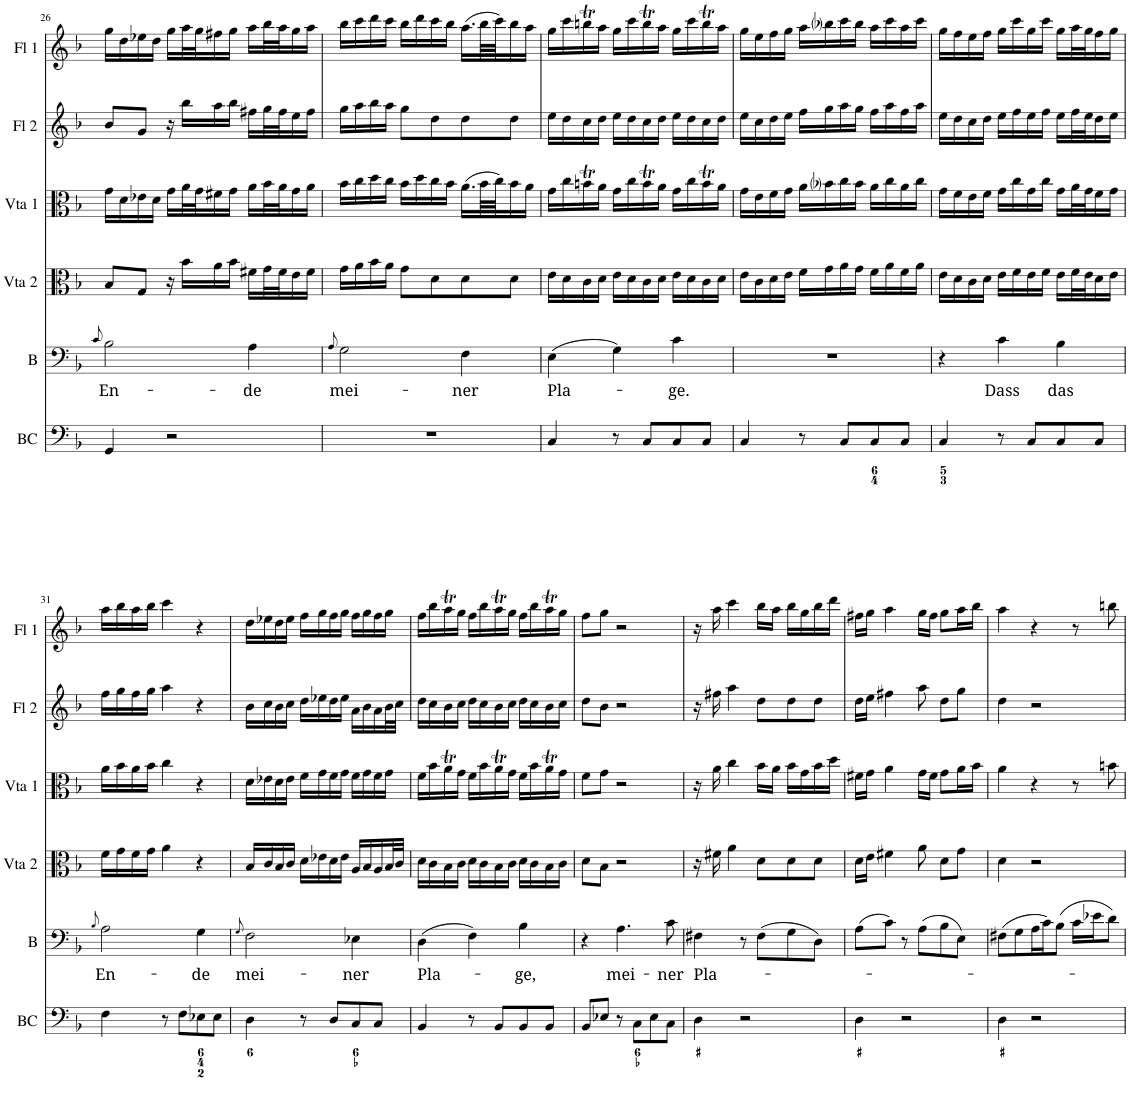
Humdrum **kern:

**kern	**kern	**text	**kern	**kern	**kern	**kern
*part6	*part5	*part5	*part4	*part3	*part2	*part1
*staff6	*staff5	*staff5	*staff4	*staff3	*staff2	*staff1
*I"Basso continuo	*I"Bass	*	*I"Violetta 2	*I"Violetta 1	*I"Flauto 2	*I"Flauto 1
*I'BC	*I'B	*	*I'Vta 2	*I'Vta 1	*I'Fl 2	*I'Fl 1
!!LO:PB:g=z
*clefF4	*clefF4	*	*clefC3	*clefC3	*clefG2	*clefG2
*Trd7c12	*	*	*	*	*	*
*k[b-]	*k[b-]	*	*k[b-]	*k[b-]	*k[b-]	*k[b-]
*F:	*F:	*	*F:	*F:	*F:	*F:
*M3/4	*M3/4	*	*M3/4	*M3/4	*M3/4	*M3/4
=26	=26	=26	=26	=26	=26	=26
.	8qc/	.	.	.	.	.
!	!	!LO:LY:b	!	!	!	!
4GG/	2B-\	En-	8B-/L	16g\LL	8b-/L	16gg\LL
.	.	.	.	16d\	.	16dd\
.	.	.	8G/J	16e-X\	8g/J	16ee-X\
.	.	.	.	16d\JJ	.	16dd\JJ
2r	.	.	16r	16g\LL	16r	16gg\LL
.	.	.	16b-\LL	32a\L	16bb-\LL	32aa\L
.	.	.	.	32g\J	.	32gg\J
.	.	.	16a\	16f#X\	16aa\	16ff#X\
.	.	.	16b-\JJ	16g\JJ	16bb-\JJ	16gg\JJ
!	!	!LO:LY:b	!	!	!	!
.	4A\	-de	16f#X\LL	16a\LL	16ff#X\LL	16aa\LL
.	.	.	32g\L	32b-\L	32gg\L	32bb-\L
.	.	.	32f#\J	32a\J	32ff#\J	32aa\J
.	.	.	16e\	16g\	16ee\	16gg\
.	.	.	16f#\JJ	16a\JJ	16ff#\JJ	16aa\JJ
=27	=27	=27	=27	=27	=27	=27
.	8qA/	.	.	.	.	.
!	!	!LO:LY:b	!	!	!	!
2.r	2G\	mei-	16g\LL	16b-\LL	16gg\LL	16bb-\LL
.	.	.	16a\	16cc\	16aa\	16ccc\
.	.	.	16b-\	16dd\	16bb-\	16ddd\
.	.	.	16a\JJ	16cc\JJ	16aa\JJ	16ccc\JJ
.	.	.	8g\L	16b-\LL	8gg\L	16bb-\LL
.	.	.	.	16dd\	.	16ddd\
.	.	.	8d\	16cc\	8dd\	16ccc\
.	.	.	.	16b-\JJ	.	16bb-\JJ
!	!	!LO:LY:b	!	!	!	!
.	4F\	-ner	8d\	(>16.a\LL	8dd\	(>16.aa\LL
.	.	.	.	64b-\LL	.	64bb-\LL
.	.	.	.	64cc\JJ)	.	64ccc\JJ)
.	.	.	8d\J	16b-\	8dd\J	16bb-\
.	.	.	.	16a\JJ	.	16aa\JJ
=28	=28	=28	=28	=28	=28	=28
!	!	!LO:LY:b	!	!	!	!
4C/	(>4E\	Pla-	16e\LL	16g\LL	16ee\LL	16gg\LL
.	.	.	16d\	16cc\	16dd\	16ccc\
.	.	.	16c\	16bnt\	16cc\	16bbnt\
.	.	.	16d\JJ	16a\JJ	16dd\JJ	16aa\JJ
8r	4G\)	.	16e\LL	16g\LL	16ee\LL	16gg\LL
.	.	.	16d\	16cc\	16dd\	16ccc\
8C/L	.	.	16c\	16bt\	16cc\	16bbt\
.	.	.	16d\JJ	16a\JJ	16dd\JJ	16aa\JJ
!	!	!LO:LY:b	!	!	!	!
8C/	4c\	-ge.	16e\LL	16g\LL	16ee\LL	16gg\LL
.	.	.	16d\	16cc\	16dd\	16ccc\
8C/J	.	.	16c\	16bt\	16cc\	16bbt\
.	.	.	16d\JJ	16a\JJ	16dd\JJ	16aa\JJ
=29	=29	=29	=29	=29	=29	=29
4C/	2.r	.	16e\LL	16g\LL	16ee\LL	16gg\LL
.	.	.	16c\	16e\	16cc\	16ee\
.	.	.	16d\	16f\	16dd\	16ff\
.	.	.	16e\JJ	16g\JJ	16ee\JJ	16gg\JJ
8r	.	.	16f\LL	16a\LL	16ff\LL	16aa\LL
.	.	.	16g\	16b-i\	16gg\	16bb-i\
8C/L	.	.	16a\	16cc\	16aa\	16ccc\
.	.	.	16g\JJ	16b-\JJ	16gg\JJ	16bb-\JJ
8C/	.	.	16f\LL	16a\LL	16ff\LL	16aa\LL
.	.	.	16a\	16cc\	16aa\	16ccc\
8C/J	.	.	16f\	16a\	16ff\	16aa\
.	.	.	16a\JJ	16cc\JJ	16aa\JJ	16ccc\JJ
=30	=30	=30	=30	=30	=30	=30
4C/	4r	.	16e\LL	16g\LL	16ee\LL	16gg\LL
.	.	.	16d\	16f\	16dd\	16ff\
.	.	.	16c\	16e\	16cc\	16ee\
.	.	.	16d\JJ	16f\JJ	16dd\JJ	16ff\JJ
!	!	!LO:LY:b	!	!	!	!
8r	4c\	Dass	16e\LL	16g\LL	16ee\LL	16gg\LL
.	.	.	16f\	16cc\	16ff\	16ccc\
8C/L	.	.	16e\	16g\	16ee\	16gg\
.	.	.	16f\JJ	16cc\JJ	16ff\JJ	16ccc\JJ
!	!	!LO:LY:b	!	!	!	!
8C/	4B-\	das	16e\LL	16g\LL	16ee\LL	16gg\LL
.	.	.	32f\L	32a\L	32ff\L	32aa\L
.	.	.	32e\J	32g\J	32ee\J	32gg\J
8C/J	.	.	16d\	16f\	16dd\	16ff\
.	.	.	16e\JJ	16g\JJ	16ee\JJ	16gg\JJ
!!LO:LB:g=z
=31	=31	=31	=31	=31	=31	=31
.	8qB-/	.	.	.	.	.
!	!	!LO:LY:b	!	!	!	!
4F\	2A\	En-	16f\LL	16a\LL	16ff\LL	16aa\LL
.	.	.	16g\	16b-\	16gg\	16bb-\
.	.	.	16f\	16a\	16ff\	16aa\
.	.	.	16g\JJ	16b-\JJ	16gg\JJ	16bb-\JJ
8r	.	.	4a\	4cc\	4aa\	4ccc\
8F\L	.	.	.	.	.	.
!	!	!LO:LY:b	!	!	!	!
8E-X\	4G\	-de	4r	4r	4r	4r
8E-\J	.	.	.	.	.	.
=32	=32	=32	=32	=32	=32	=32
.	8qG/	.	.	.	.	.
!	!	!LO:LY:b	!	!	!	!
4D\	2F\	mei-	16B-/LL	16d\LL	16b-\LL	16dd\LL
.	.	.	16c/	16e-X\	16cc\	16ee-X\
.	.	.	16B-/	16d\	16b-\	16dd\
.	.	.	16c/JJ	16e-\JJ	16cc\JJ	16ee-\JJ
8r	.	.	16d\LL	16f\LL	16dd\LL	16ff\LL
.	.	.	16e-X\	16g\	16ee-X\	16gg\
8D/L	.	.	16d\	16f\	16dd\	16ff\
.	.	.	16e-\JJ	16g\JJ	16ee-\JJ	16gg\JJ
!	!	!LO:LY:b	!	!	!	!
8C/	4E-X\	-ner	16A/LL	16f\LL	16a\LL	16ff\LL
.	.	.	16B-/	16g\	16b-\	16gg\
8C/J	.	.	16A/	16f\	16a\	16ff\
.	.	.	32B-/L	16g\JJ	32b-\L	16gg\JJ
.	.	.	32c/JJJ	.	32cc\JJJ	.
=33	=33	=33	=33	=33	=33	=33
!	!	!LO:LY:b	!	!	!	!
4BB-/	(>4D\	Pla-	16d\LL	16f\LL	16dd\LL	16ff\LL
.	.	.	16c\	16b-\	16cc\	16bb-\
.	.	.	16B-\	16at\	16b-\	16aat\
.	.	.	16c\JJ	16g\JJ	16cc\JJ	16gg\JJ
8r	4F\)	.	16d\LL	16f\LL	16dd\LL	16ff\LL
.	.	.	16c\	16b-\	16cc\	16bb-\
8BB-/L	.	.	16B-\	16at\	16b-\	16aat\
.	.	.	16c\JJ	16g\JJ	16cc\JJ	16gg\JJ
!	!	!LO:LY:b	!	!	!	!
8BB-/	4B-\	-ge,	16d\LL	16f\LL	16dd\LL	16ff\LL
.	.	.	16c\	16b-\	16cc\	16bb-\
8BB-/J	.	.	16B-\	16at\	16b-\	16aat\
.	.	.	16c\JJ	16g\JJ	16cc\JJ	16gg\JJ
=34	=34	=34	=34	=34	=34	=34
8BB-/L	4r	.	8d\L	8f\L	8dd\L	8ff\L
8E-X/J	.	.	8B-\J	8g\J	8b-\J	8gg\J
!	!	!LO:LY:b	!	!	!	!
8r	4.A\	mei-	2r	2r	2r	2r
8C\L	.	.	.	.	.	.
8E-\	.	.	.	.	.	.
!	!	!LO:LY:b	!	!	!	!
8C\J	8c\	-ner	.	.	.	.
=35	=35	=35	=35	=35	=35	=35
!	!	!LO:LY:b	!	!	!	!
4D\	4F#X\	Pla-	16r	16r	16r	16r
.	.	.	16f#X\	16a\	16ff#X\	16aa\
.	.	.	4a\	4cc\	4aa\	4ccc\
2r	8r	.	.	.	.	.
.	(>8F#\L	.	8d\L	16b-\LL	8dd\L	16bb-\LL
.	.	.	.	16a\JJ	.	16aa\JJ
.	8G\	.	8d\	16b-\LL	8dd\	16bb-\LL
.	.	.	.	16g\	.	16gg\
.	8D\J)	.	8d\J	16b-\	8dd\J	16bb-\
.	.	.	.	16dd\JJ	.	16ddd\JJ
=36	=36	=36	=36	=36	=36	=36
4D\	(>8A\L	.	16d\LL	16f#X\LL	16dd\LL	16ff#X\LL
.	.	.	16e\JJ	16g\JJ	16ee\JJ	16gg\JJ
.	8c\J)	.	4f#X\	4a\	4ff#X\	4aa\
2r	8r	.	.	.	.	.
.	(>8A\L	.	8a\	16g\LL	8aa\	16gg\LL
.	.	.	.	16f#\JJ	.	16ff#\JJ
.	8B-\	.	8d\L	8g\L	8dd\L	8gg\L
.	8E\J)	.	8g\J	16a\L	8gg\J	16aa\L
.	.	.	.	16b-\JJ	.	16bb-\JJ
=37	=37	=37	=37	=37	=37	=37
4D\	(>8F#X\L	.	4d\	4a\	4dd\	4aa\
.	8G\	.	.	.	.	.
2r	16A\L	.	2r	4r	2r	4r
.	16c\J)	.	.	.	.	.
.	(>8B-\J	.	.	.	.	.
.	16c\LL	.	.	8r	.	8r
.	16e-X\J	.	.	.	.	.
.	8d\J)	.	.	8bn\	.	8bbn\
=	=	=	=	=	=	=
*-	*-	*-	*-	*-	*-	*-
